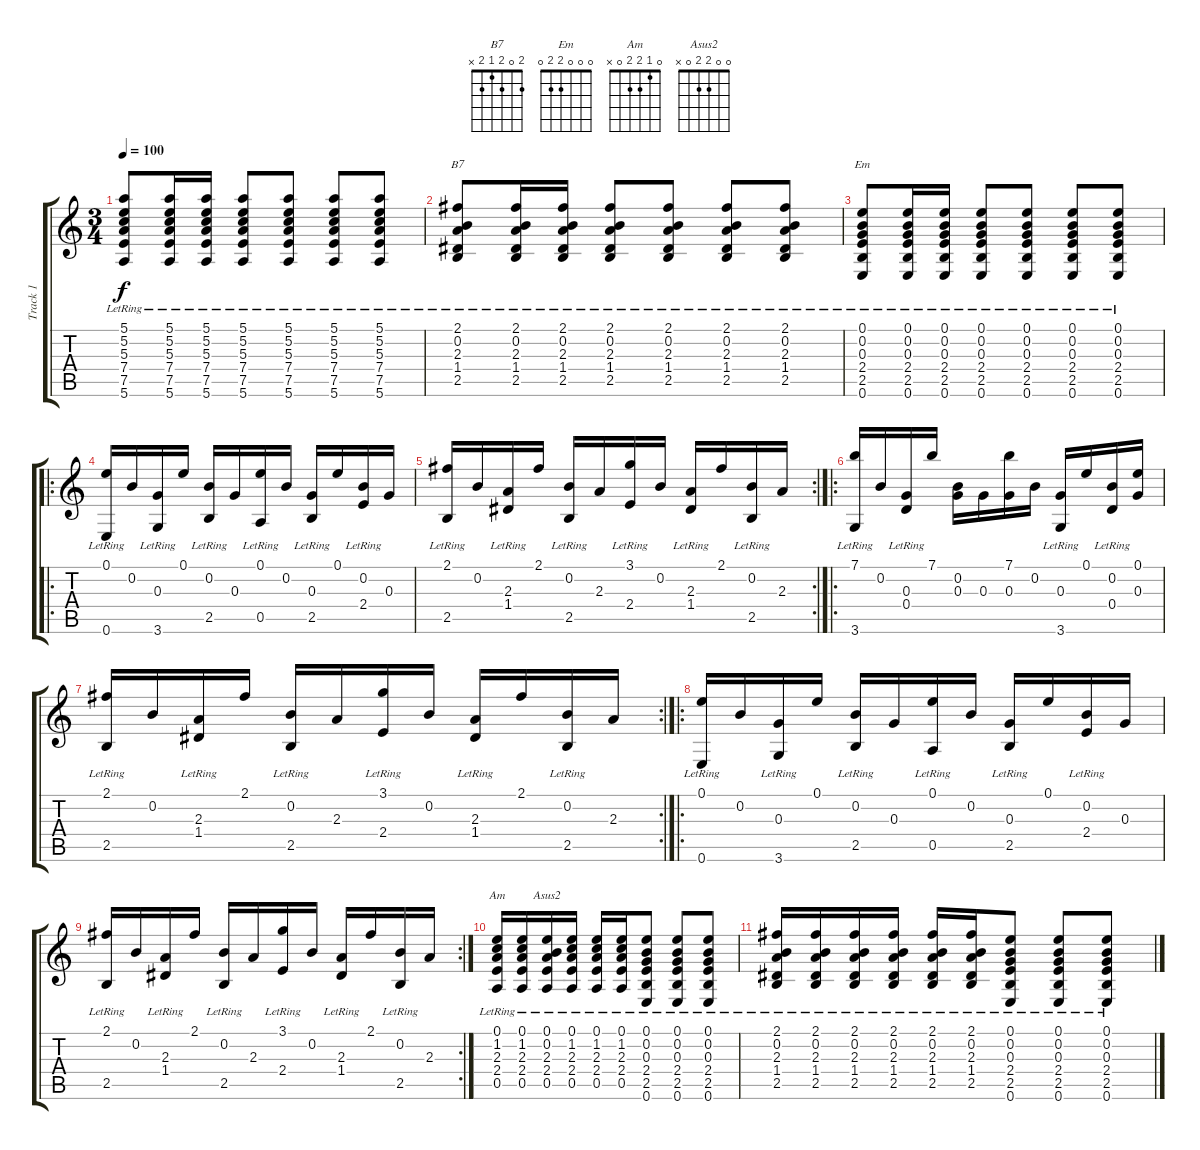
\track ("Track 1" "Track 1") {instrument acousticguitarsteel}
\staff {score tabs}
\tuning (E4 B3 G3 D3 A2 E2) {hide}
\chord ("B7" 2 0 2 1 2 x)
\chord ("Em" 0 0 0 2 2 0)
\chord ("Am" 0 1 2 2 0 x)
\chord ("Asus2" 0 0 2 2 0 x)
\ts (3 4)
\tempo 100
\clef g2
\ks c
(5.1 5.2 5.3 7.4{lr} 7.5{lr} 5.6{lr}).8{dy f} (5.1 5.2 5.3 7.4{lr} 7.5{lr} 5.6{lr}).16 (5.1 5.2 5.3 7.4{lr} 7.5{lr} 5.6{lr}).16 (5.1 5.2 5.3 7.4{lr} 7.5{lr} 5.6{lr}).8 (5.1 5.2 5.3 7.4{lr} 7.5{lr} 5.6{lr}).8 (5.1 5.2 5.3 7.4{lr} 7.5{lr} 5.6{lr}).8 (5.1 5.2 5.3 7.4{lr} 7.5{lr} 5.6{lr}).8 |
(2.1 0.2 2.3 1.4{lr} 2.5{lr}).8{ch "B7"} (2.1 0.2 2.3 1.4{lr} 2.5{lr}).16 (2.1 0.2 2.3 1.4{lr} 2.5{lr}).16 (2.1 0.2 2.3 1.4{lr} 2.5{lr}).8 (2.1 0.2 2.3 1.4{lr} 2.5{lr}).8 (2.1 0.2 2.3 1.4{lr} 2.5{lr}).8 (2.1 0.2 2.3 1.4{lr} 2.5{lr}).8 |
(0.1 0.2 0.3 2.4{lr} 2.5{lr} 0.6{lr}).8{ch "Em"} (0.1 0.2 0.3 2.4{lr} 2.5{lr} 0.6{lr}).16 (0.1 0.2 0.3 2.4{lr} 2.5{lr} 0.6{lr}).16 (0.1 0.2 0.3 2.4{lr} 2.5{lr} 0.6{lr}).8 (0.1 0.2 0.3 2.4{lr} 2.5{lr} 0.6{lr}).8 (0.1 0.2 0.3 2.4{lr} 2.5{lr} 0.6{lr}).8 (0.1 0.2 0.3 2.4{lr} 2.5{lr} 0.6{lr}).8 |
\ro
(0.1 0.6{lr}).16 0.2.16 (0.3 3.6{lr}).16 0.1.16 (0.2 2.5{lr}).16 0.3.16 (0.1 0.5{lr}).16 0.2.16 (0.3 2.5{lr}).16 0.1.16 (0.2 2.4{lr}).16 0.3.16 |
\rc 2
(2.1 2.5{lr}).16 0.2.16 (2.3 1.4{lr}).16 2.1.16 (0.2 2.5{lr}).16 2.3.16 (3.1 2.4{lr}).16 0.2.16 (2.3 1.4{lr}).16 2.1.16 (0.2 2.5{lr}).16 2.3.16 |
\ro
(7.1 3.6{lr}).16 0.2.16 (0.3 0.4{lr}).16 7.1.16 (0.2 0.3).16 0.3.16 (7.1 0.3).16 0.2.16 (0.3 3.6{lr}).16 0.1.16 (0.2 0.4{lr}).16 (0.1 0.3).16 |
\rc 2
(2.1 2.5{lr}).16 0.2.16 (2.3 1.4{lr}).16 2.1.16 (0.2 2.5{lr}).16 2.3.16 (3.1 2.4{lr}).16 0.2.16 (2.3 1.4{lr}).16 2.1.16 (0.2 2.5{lr}).16 2.3.16 |
\ro
(0.1 0.6{lr}).16 0.2.16 (0.3 3.6{lr}).16 0.1.16 (0.2 2.5{lr}).16 0.3.16 (0.1 0.5{lr}).16 0.2.16 (0.3 2.5{lr}).16 0.1.16 (0.2 2.4{lr}).16 0.3.16 |
\rc 2
(2.1 2.5{lr}).16 0.2.16 (2.3 1.4{lr}).16 2.1.16 (0.2 2.5{lr}).16 2.3.16 (3.1 2.4{lr}).16 0.2.16 (2.3 1.4{lr}).16 2.1.16 (0.2 2.5{lr}).16 2.3.16 |
(0.1 1.2 2.3 2.4{lr} 0.5{lr}).16{ch "Am"} (0.1 1.2 2.3 2.4{lr} 0.5{lr}).16 (0.1 0.2 2.3 2.4{lr} 0.5{lr}).16{ch "Asus2"} (0.1 1.2 2.3 2.4{lr} 0.5{lr}).16 (0.1 1.2 2.3 2.4{lr} 0.5{lr}).16 (0.1 1.2 2.3 2.4{lr} 0.5{lr}).16 (0.1 0.2 0.3 2.4{lr} 2.5{lr} 0.6{lr}).8 (0.1 0.2 0.3 2.4{lr} 2.5{lr} 0.6{lr}).8 (0.1 0.2 0.3 2.4{lr} 2.5{lr} 0.6{lr}).8 |
(2.1 0.2 2.3 1.4{lr} 2.5{lr}).16 (2.1 0.2 2.3 1.4{lr} 2.5{lr}).16 (2.1 0.2 2.3 1.4{lr} 2.5{lr}).16 (2.1 0.2 2.3 1.4{lr} 2.5{lr}).16 (2.1 0.2 2.3 1.4{lr} 2.5{lr}).16 (2.1 0.2 2.3 1.4{lr} 2.5{lr}).16 (0.1 0.2 0.3 2.4{lr} 2.5{lr} 0.6{lr}).8 (0.1 0.2 0.3 2.4{lr} 2.5{lr} 0.6{lr}).8 (0.1 0.2 0.3 2.4{lr} 2.5{lr} 0.6{lr}).8
